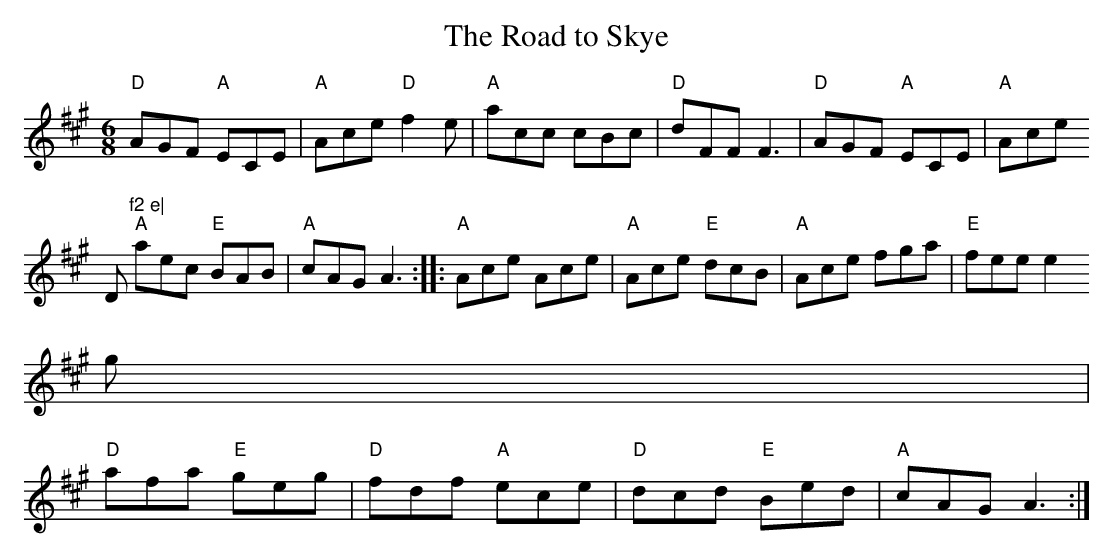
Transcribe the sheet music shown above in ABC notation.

X:1
T:The Road to Skye
M:6/8
L:1/8
K:A
"D"AGF "A"ECE|"A"Ace "D"f2 e|"A"acc cBc|"D"dFF F3|"D"AGF "A"ECE|"A"Ace "
D"f2 e|
"A"aec "E"BAB|"A"cAG A3:||:"A"Ace Ace|"A"Ace "E"dcB|"A"Ace fga|"E"fee e2
g|
"D"afa "E"geg|"D"fdf "A"ece|"D"dcd "E"Bed|"A"cAG A3:|
